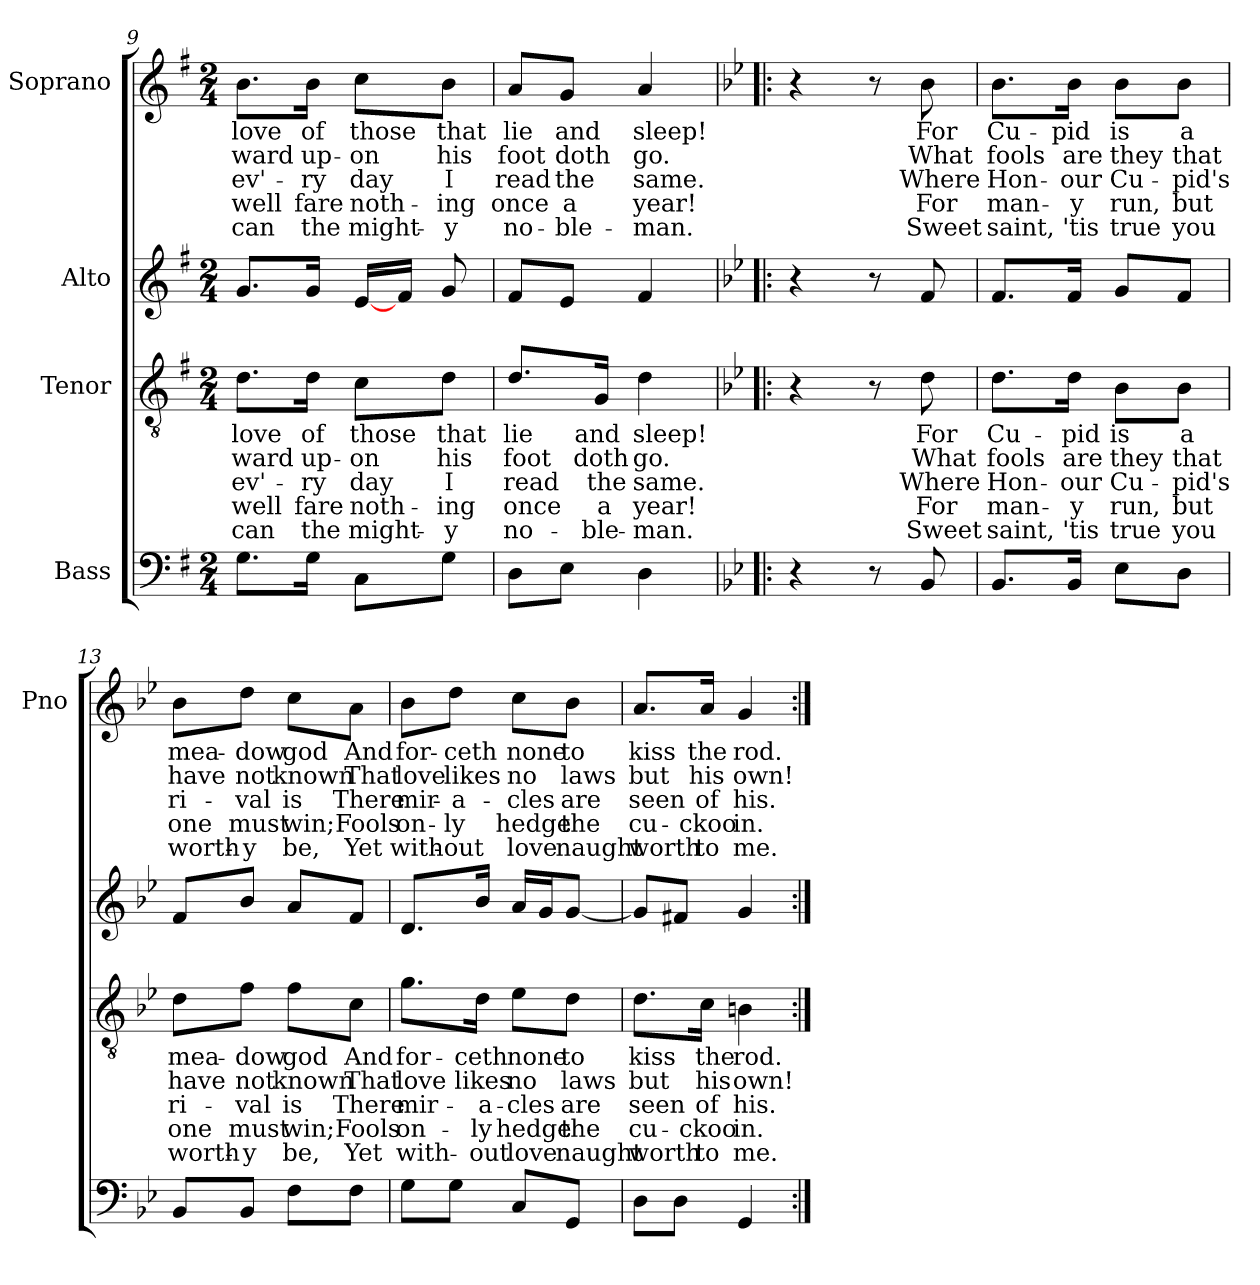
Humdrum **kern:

**kern	**kern	**text	**text	**text	**text	**text	**kern	**kern	**text	**text	**text	**text	**text
*part4	*part3	*part3	*part3	*part3	*part3	*part3	*part2	*part1	*part1	*part1	*part1	*part1	*part1
*staff4	*staff3	*staff3	*staff3	*staff3	*staff3	*staff3	*staff2	*staff1	*staff1	*staff1	*staff1	*staff1	*staff1
*I"Bass	*I"Tenor	*	*	*	*	*	*I"Alto	*I"Soprano	*	*	*	*	*
*	*	*	*	*	*	*	*	*I'Pno	*	*	*	*	*
!!LO:PB:g=z
*clefF4	*clefGv2	*	*	*	*	*	*clefG2	*clefG2	*	*	*	*	*
*k[f#]	*k[f#]	*	*	*	*	*	*k[f#]	*k[f#]	*	*	*	*	*
*G:	*G:	*	*	*	*	*	*G:	*G:	*	*	*	*	*
*M2/4	*M2/4	*	*	*	*	*	*M2/4	*M2/4	*	*	*	*	*
=9	=9	=9	=9	=9	=9	=9	=9	=9	=9	=9	=9	=9	=9
8.G!\L	8.d!\L	love	-ward	ev'-	well	can	8.g!/L	8.b!\L	love	-ward	ev'-	well	can
16G!\Jk	16d!\Jk	of	up-	-ry	fare	the	16g!/Jk	16b!\Jk	of	up-	-ry	fare	the
8C!\L	8c!\L	those	-on	day	noth-	might-	[16e!/LL	8cc!\L	those	-on	day	noth-	might-
.	.	.	.	.	.	.	16f#!/JJ	.	.	.	.	.	.
8G!\J	8d!\J	that	his	I	-ing	-y	8g!/	8b!\J	that	his	I	-ing	-y
=10	=10	=10	=10	=10	=10	=10	=10	=10	=10	=10	=10	=10	=10
8D!\L	8.d!/L	lie	foot	read	once	no-	8f#!/L	8a!/L	lie	foot	read	once	no-
8E!\J	.	.	.	.	.	.	8e!/J	8g!/J	and	doth	the	a	-ble-
.	16G!/Jk	and	doth	the	a	-ble-	.	.	.	.	.	.	.
4D!\	4d!\	sleep!	go.	same.	year!	-man.	4f#!/	4a!/	sleep!	go.	same.	year!	-man.
=11!|:	=11!|:	=11!|:	=11!|:	=11!|:	=11!|:	=11!|:	=11!|:	=11!|:	=11!|:	=11!|:	=11!|:	=11!|:	=11!|:
*k[b-e-]	*k[b-e-]	*	*	*	*	*	*k[b-e-]	*k[b-e-]	*	*	*	*	*
*B-:	*B-:	*	*	*	*	*	*B-:	*B-:	*	*	*	*	*
4r	4r	.	.	.	.	.	4r	4r	.	.	.	.	.
8r	8r	.	.	.	.	.	8r	8r	.	.	.	.	.
8BB-!/	8d!\	For	What	Where	For	Sweet	8f!/	8b-!\	For	What	Where	For	Sweet
=12	=12	=12	=12	=12	=12	=12	=12	=12	=12	=12	=12	=12	=12
8.BB-!/L	8.d!\L	Cu-	fools	Hon-	man-	saint,	8.f!/L	8.b-!\L	Cu-	fools	Hon-	man-	saint,
16BB-!/Jk	16d!\Jk	-pid	are	-our	-y	'tis	16f!/Jk	16b-!\Jk	-pid	are	-our	-y	'tis
8E-!\L	8B-!\L	is	they	Cu-	run,	true	8g!/L	8b-!\L	is	they	Cu-	run,	true
8D!\J	8B-!\J	a	that	-pid's	but	you	8f!/J	8b-!\J	a	that	-pid's	but	you
!!LO:LB:g=z
=13	=13	=13	=13	=13	=13	=13	=13	=13	=13	=13	=13	=13	=13
8BB-!/L	8d!\L	mea-	have	ri-	one	worth-	8f!/L	8b-!\L	mea-	have	ri-	one	worth-
8BB-!/J	8f!\J	-dow	not	-val	must	-y	8b-!/J	8dd!\J	-dow	not	-val	must	-y
8F!\L	8f!\L	god	known	is	win;	be,	8a!/L	8cc!\L	god	known	is	win;	be,
8F!\J	8c!\J	And	That	There	Fools	Yet	8f!/J	8a!\J	And	That	There	Fools	Yet
=14	=14	=14	=14	=14	=14	=14	=14	=14	=14	=14	=14	=14	=14
8G!\L	8.g!\L	for-	love	mir-	on-	with-	8.d!/L	8b-!\L	for-	love	mir-	on-	with-
8G!\J	.	.	.	.	.	.	.	8dd!\J	-ceth	likes	-a-	-ly	-out
.	16d!\Jk	-ceth	likes	-a-	-ly	-out	16b-!/Jk	.	.	.	.	.	.
8C!/L	8e-!\L	none	no	-cles	hedge	love	16a!/LL	8cc!\L	none	no	-cles	hedge	love
.	.	.	.	.	.	.	16g!/J	.	.	.	.	.	.
8GG!/J	8d!\J	to	laws	are	the	naught	[8g!/J	8b-!\J	to	laws	are	the	naught
=15	=15	=15	=15	=15	=15	=15	=15	=15	=15	=15	=15	=15	=15
8D!\L	8.d!\L	kiss	but	seen	cu-	worth	8g!/L]	8.a!/L	kiss	but	seen	cu-	worth
8D!\J	.	.	.	.	.	.	8f#X!/J	.	.	.	.	.	.
.	16c!\Jk	the	his	of	-ckoo	to	.	16a!/Jk	the	his	of	-ckoo	to
4GG!/	4Bn!\	rod.	own!	his.	in.	me.	4g!/	4g!/	rod.	own!	his.	in.	me.
=:|!	=:|!	=:|!	=:|!	=:|!	=:|!	=:|!	=:|!	=:|!	=:|!	=:|!	=:|!	=:|!	=:|!
*-	*-	*-	*-	*-	*-	*-	*-	*-	*-	*-	*-	*-	*-
